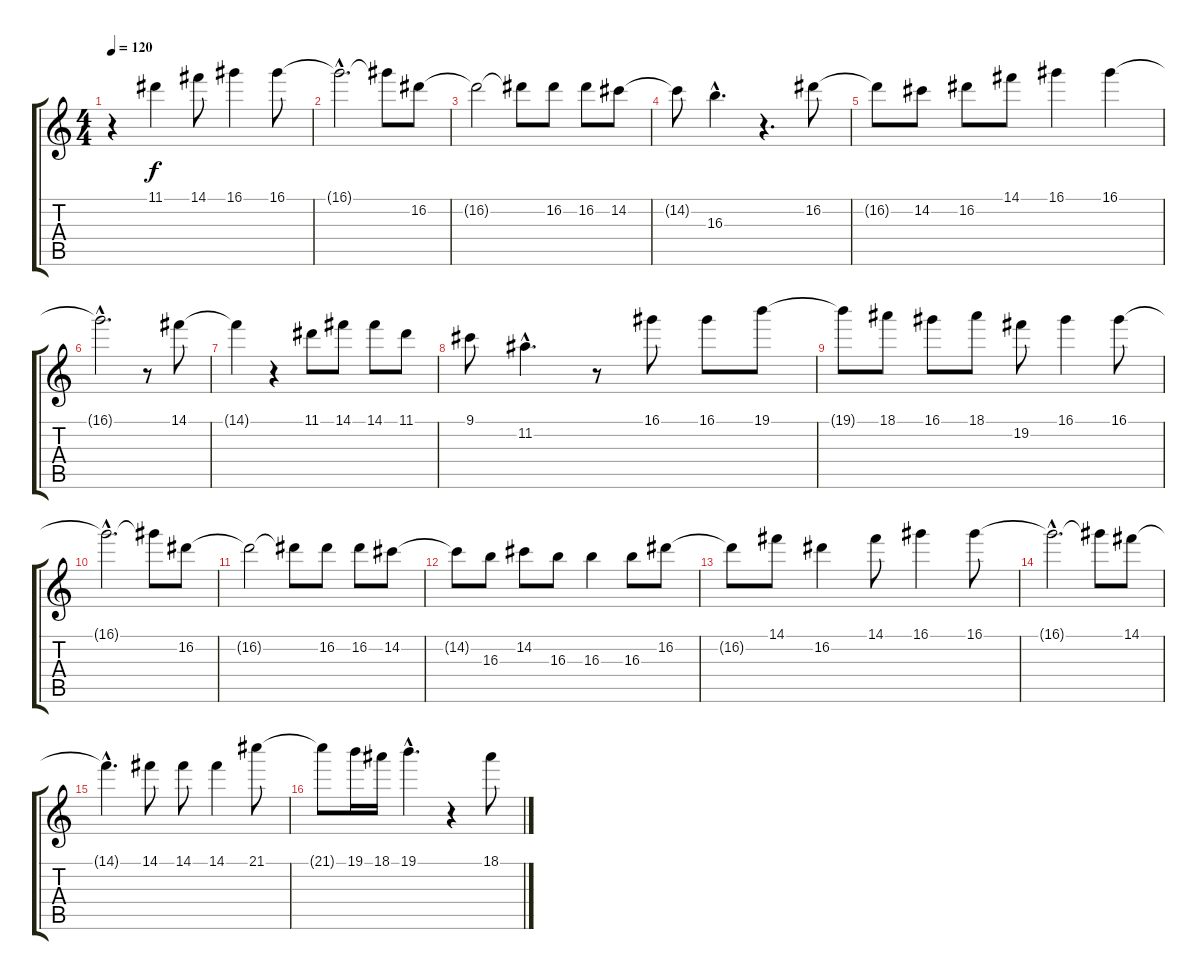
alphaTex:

\track "" {instrument overdrivenguitar}
\staff {score tabs}
\tuning (E4 B3 G3 D3 A2 E2) {hide}
\ts (4 4)
\tempo 120
\clef g2
\ks c
r.4{dy f} 11.1.4 14.1.8 16.1.4 16.1.8 |
16.1{hac t}.2{d} 16.1{t}.8 16.2.8 |
16.2{t}.2 16.2{t}.8 16.2.8 16.2.8 14.2.8 |
14.2{t}.8 16.3{hac}.4{d} r.4{d} 16.2.8 |
16.2{t}.8 14.2.8 16.2.8 14.1.8 16.1.4 16.1.4 |
16.1{hac t}.2{d} r.8 14.1.8 |
14.1{t}.4 r.4 11.1.8 14.1.8 14.1.8 11.1.8 |
9.1.8 11.2{hac}.4{d} r.8 16.1.8 16.1.8 19.1.8 |
19.1{t}.8 18.1.8 16.1.8 18.1.8 19.2.8 16.1.4 16.1.8 |
16.1{hac t}.2{d} 16.1{t}.8 16.2.8 |
16.2{t}.2 16.2{t}.8 16.2.8 16.2.8 14.2.8 |
14.2{t}.8 16.3.8 14.2.8 16.3.8 16.3.4 16.3.8 16.2.8 |
16.2{t}.8 14.1.8 16.2.4 14.1.8 16.1.4 16.1.8 |
16.1{hac t}.2{d} 16.1{t}.8 14.1.8 |
14.1{hac t}.4{d} 14.1.8 14.1.8 14.1.4 21.1.8 |
21.1{t}.8 19.1.16 18.1.16 19.1{hac}.4{d} r.4 18.1.8
